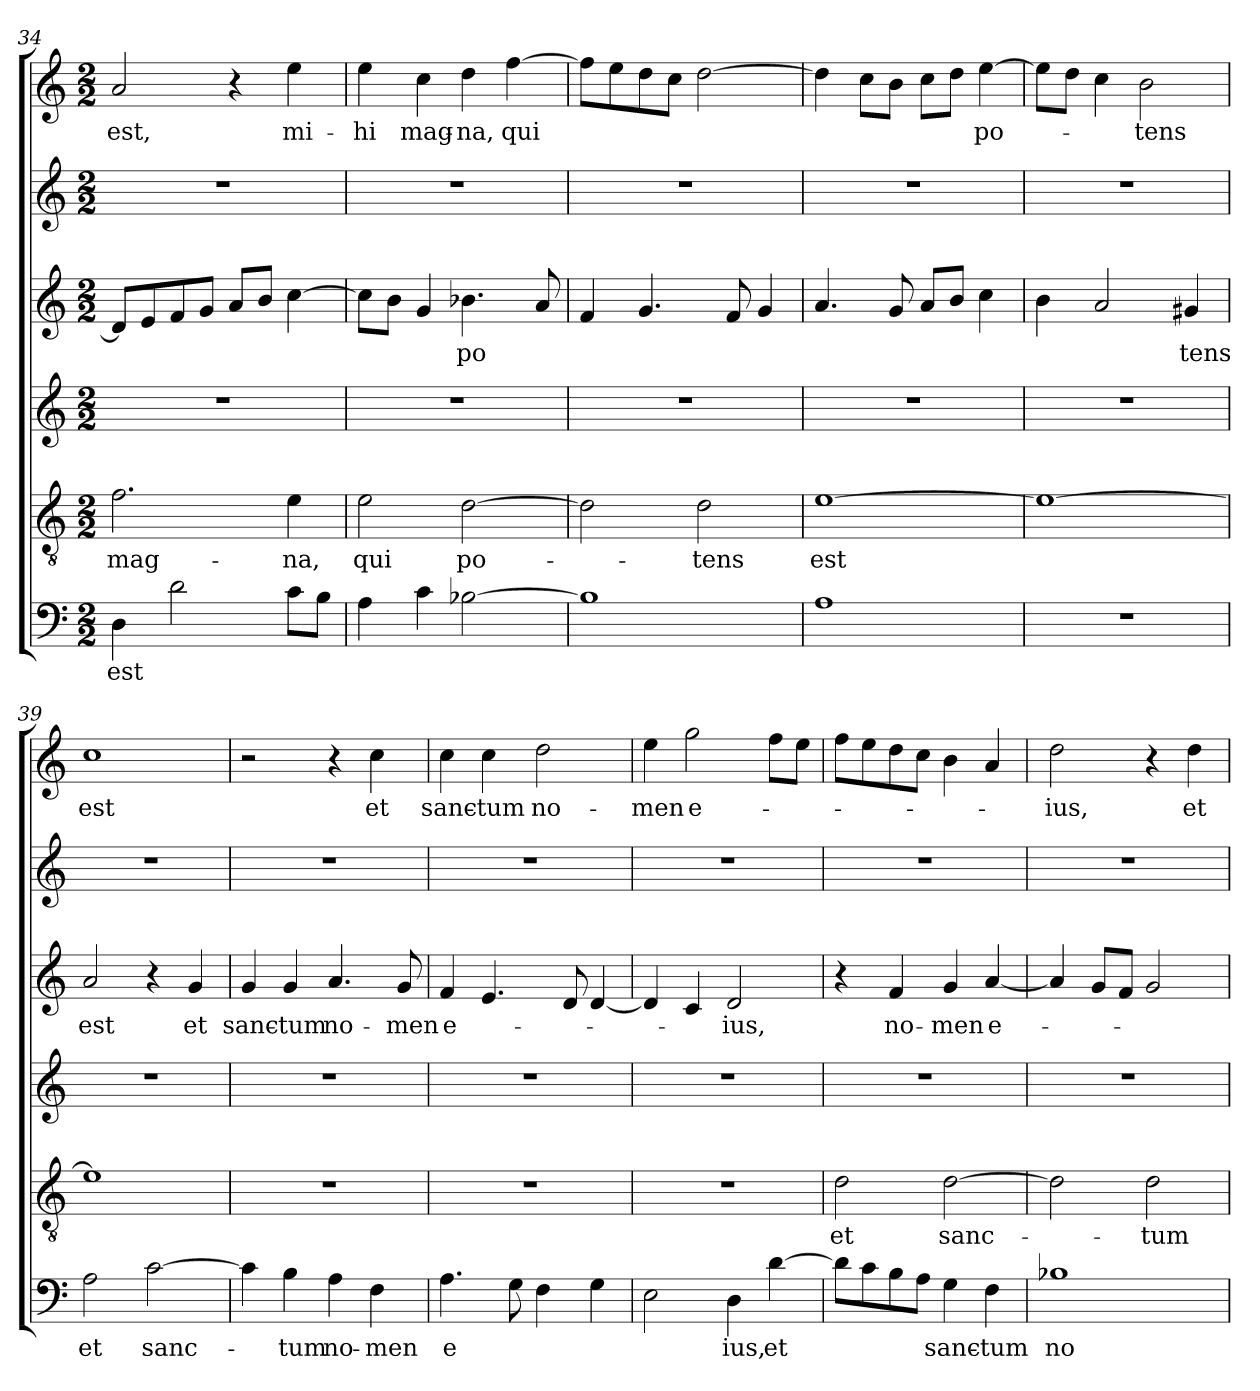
**kern	**text	**kern	**text	**kern	**kern	**text	**kern	**kern	**text
*part6	*part6	*part5	*part5	*part4	*part3	*part3	*part2	*part1	*part1
*staff6	*staff6	*staff5	*staff5	*staff4	*staff3	*staff3	*staff2	*staff1	*staff1
*clefF4	*	*clefGv2	*	*clefG2	*clefG2	*	*clefG2	*clefG2	*
*k[]	*	*k[]	*	*k[]	*k[]	*	*k[]	*k[]	*
*C:	*	*C:	*	*C:	*C:	*	*C:	*C:	*
*M2/2	*	*M2/2	*	*M2/2	*M2/2	*	*M2/2	*M2/2	*
=34	=34	=34	=34	=34	=34	=34	=34	=34	=34
!	!LO:LY:b	!	!LO:LY:b	!	!	!	!	!	!LO:LY:b
4D\	est	2.f\	mag-	1r	8d/L]	.	1r	2a/	est,
.	.	.	.	.	8e/	.	.	.	.
2d\	.	.	.	.	8f/	.	.	.	.
.	.	.	.	.	8g/J	.	.	.	.
.	.	.	.	.	8a/L	.	.	4r	.
.	.	.	.	.	8b/J	.	.	.	.
!	!	!	!LO:LY:b	!	!	!	!	!	!LO:LY:b
8c\L	.	4e\	-na,	.	[4cc\	.	.	4ee\	mi-
8B\J	.	.	.	.	.	.	.	.	.
!!LO:PB:g=z
=35	=35	=35	=35	=35	=35	=35	=35	=35	=35
!	!	!	!LO:LY:b	!	!	!	!	!	!LO:LY:b
4A\	.	2e\	qui	1r	8cc\L]	.	1r	4ee\	-­hi
.	.	.	.	.	8b\J	.	.	.	.
!	!	!	!	!	!	!	!	!	!LO:LY:b
4c\	.	.	.	.	4g/	.	.	4cc\	mag-
!	!	!	!LO:LY:b	!	!	!LO:LY:b	!	!	!LO:LY:b
[2B-X\	.	[2d\	po-	.	4.b-\	po	.	4dd\	-na,
!	!	!	!	!	!	!	!	!	!LO:LY:b
.	.	.	.	.	.	.	.	[4ff\	qui
.	.	.	.	.	8a/	.	.	.	.
=36	=36	=36	=36	=36	=36	=36	=36	=36	=36
1B-]	.	2d\]	.	1r	4f/	.	1r	8ff\L]	.
.	.	.	.	.	.	.	.	8ee\	.
.	.	.	.	.	4.g/	.	.	8dd\	.
.	.	.	.	.	.	.	.	8cc\J	.
!	!	!	!LO:LY:b	!	!	!	!	!	!
.	.	2d\	-tens	.	.	.	.	[2dd\	.
.	.	.	.	.	8f/	.	.	.	.
.	.	.	.	.	4g/	.	.	.	.
=37	=37	=37	=37	=37	=37	=37	=37	=37	=37
!	!	!	!LO:LY:b	!	!	!	!	!	!
1A	.	[1e	est	1r	4.a/	.	1r	4dd\]	.
.	.	.	.	.	.	.	.	8cc\L	.
.	.	.	.	.	8g/	.	.	8b\J	.
.	.	.	.	.	8a/L	.	.	8cc\L	.
.	.	.	.	.	8b/J	.	.	8dd\J	.
!	!	!	!	!	!	!	!	!	!LO:LY:b
.	.	.	.	.	4cc\	.	.	[4ee\	po-
=38	=38	=38	=38	=38	=38	=38	=38	=38	=38
1r	.	1e_	.	1r	4b\	.	1r	8ee\L]	.
.	.	.	.	.	.	.	.	8dd\J	.
.	.	.	.	.	2a/	.	.	4cc\	.
!	!	!	!	!	!	!	!	!	!LO:LY:b
.	.	.	.	.	.	.	.	2b\	-tens
!	!	!	!	!	!	!LO:LY:b	!	!	!
.	.	.	.	.	4g#/	tens	.	.	.
=39	=39	=39	=39	=39	=39	=39	=39	=39	=39
!	!LO:LY:b	!	!	!	!	!LO:LY:b	!	!	!LO:LY:b
2A\	et	1e]	.	1r	2a/	est	1r	1cc	est
!	!LO:LY:b	!	!	!	!	!	!	!	!
[2c\	sanc-	.	.	.	4r	.	.	.	.
!	!	!	!	!	!	!LO:LY:b	!	!	!
.	.	.	.	.	4g/	et	.	.	.
=40	=40	=40	=40	=40	=40	=40	=40	=40	=40
!	!	!	!	!	!	!LO:LY:b	!	!	!
4c\]	.	1r	.	1r	4g/	sanc-	1r	2r	.
!	!LO:LY:b	!	!	!	!	!LO:LY:b	!	!	!
4B\	-tum	.	.	.	4g/	-tum	.	.	.
!	!LO:LY:b	!	!	!	!	!LO:LY:b	!	!	!
4A\	no-	.	.	.	4.a/	no-	.	4r	.
!	!LO:LY:b	!	!	!	!	!	!	!	!LO:LY:b
4F\	-men	.	.	.	.	.	.	4cc\	et
!	!	!	!	!	!	!LO:LY:b	!	!	!
.	.	.	.	.	8g/	-men	.	.	.
!!LO:LB:g=z
=41	=41	=41	=41	=41	=41	=41	=41	=41	=41
!	!LO:LY:b	!	!	!	!	!LO:LY:b	!	!	!LO:LY:b
4.A\	e	1r	.	1r	4f/	e-	1r	4cc\	sanc-
!	!	!	!	!	!	!	!	!	!LO:LY:b
.	.	.	.	.	4.e/	.	.	4cc\	-tum
8G\	.	.	.	.	.	.	.	.	.
!	!	!	!	!	!	!	!	!	!LO:LY:b
4F\	.	.	.	.	.	.	.	2dd\	no-
.	.	.	.	.	8d/	.	.	.	.
4G\	.	.	.	.	[4d/	.	.	.	.
=42	=42	=42	=42	=42	=42	=42	=42	=42	=42
!	!	!	!	!	!	!	!	!	!LO:LY:b
2E\	.	1r	.	1r	4d/]	.	1r	4ee\	-men
!	!	!	!	!	!	!	!	!	!LO:LY:b
.	.	.	.	.	4c/	.	.	2gg\	e-
!	!LO:LY:b	!	!	!	!	!LO:LY:b	!	!	!
4D\	ius,	.	.	.	2d/	-ius,	.	.	.
!	!LO:LY:b	!	!	!	!	!	!	!	!
[4d\	et	.	.	.	.	.	.	8ff\L	.
.	.	.	.	.	.	.	.	8ee\J	.
=43	=43	=43	=43	=43	=43	=43	=43	=43	=43
!	!	!	!LO:LY:b	!	!	!	!	!	!
8d\L]	.	2d\	et	1r	4r	.	1r	8ff\L	.
8c\	.	.	.	.	.	.	.	8ee\	.
!	!	!	!	!	!	!LO:LY:b	!	!	!
8B\	.	.	.	.	4f/	no-	.	8dd\	.
8A\J	.	.	.	.	.	.	.	8cc\J	.
!	!LO:LY:b	!	!LO:LY:b	!	!	!LO:LY:b	!	!	!
4G\	sanc-	[2d\	sanc-	.	4g/	-men	.	4b\	.
!	!LO:LY:b	!	!	!	!	!LO:LY:b	!	!	!
4F\	-tum	.	.	.	[4a/	e-	.	4a/	.
=44	=44	=44	=44	=44	=44	=44	=44	=44	=44
!	!LO:LY:b	!	!	!	!	!	!	!	!LO:LY:b
1B-	no-	2d\]	.	1r	4a/]	.	1r	2dd\	-ius,
.	.	.	.	.	8g/L	.	.	.	.
.	.	.	.	.	8f/J	.	.	.	.
!	!	!	!LO:LY:b	!	!	!	!	!	!
.	.	2d\	-tum	.	2g/	.	.	4r	.
!	!	!	!	!	!	!	!	!	!LO:LY:b
.	.	.	.	.	.	.	.	4dd\	et
=	=	=	=	=	=	=	=	=	=
*-	*-	*-	*-	*-	*-	*-	*-	*-	*-
